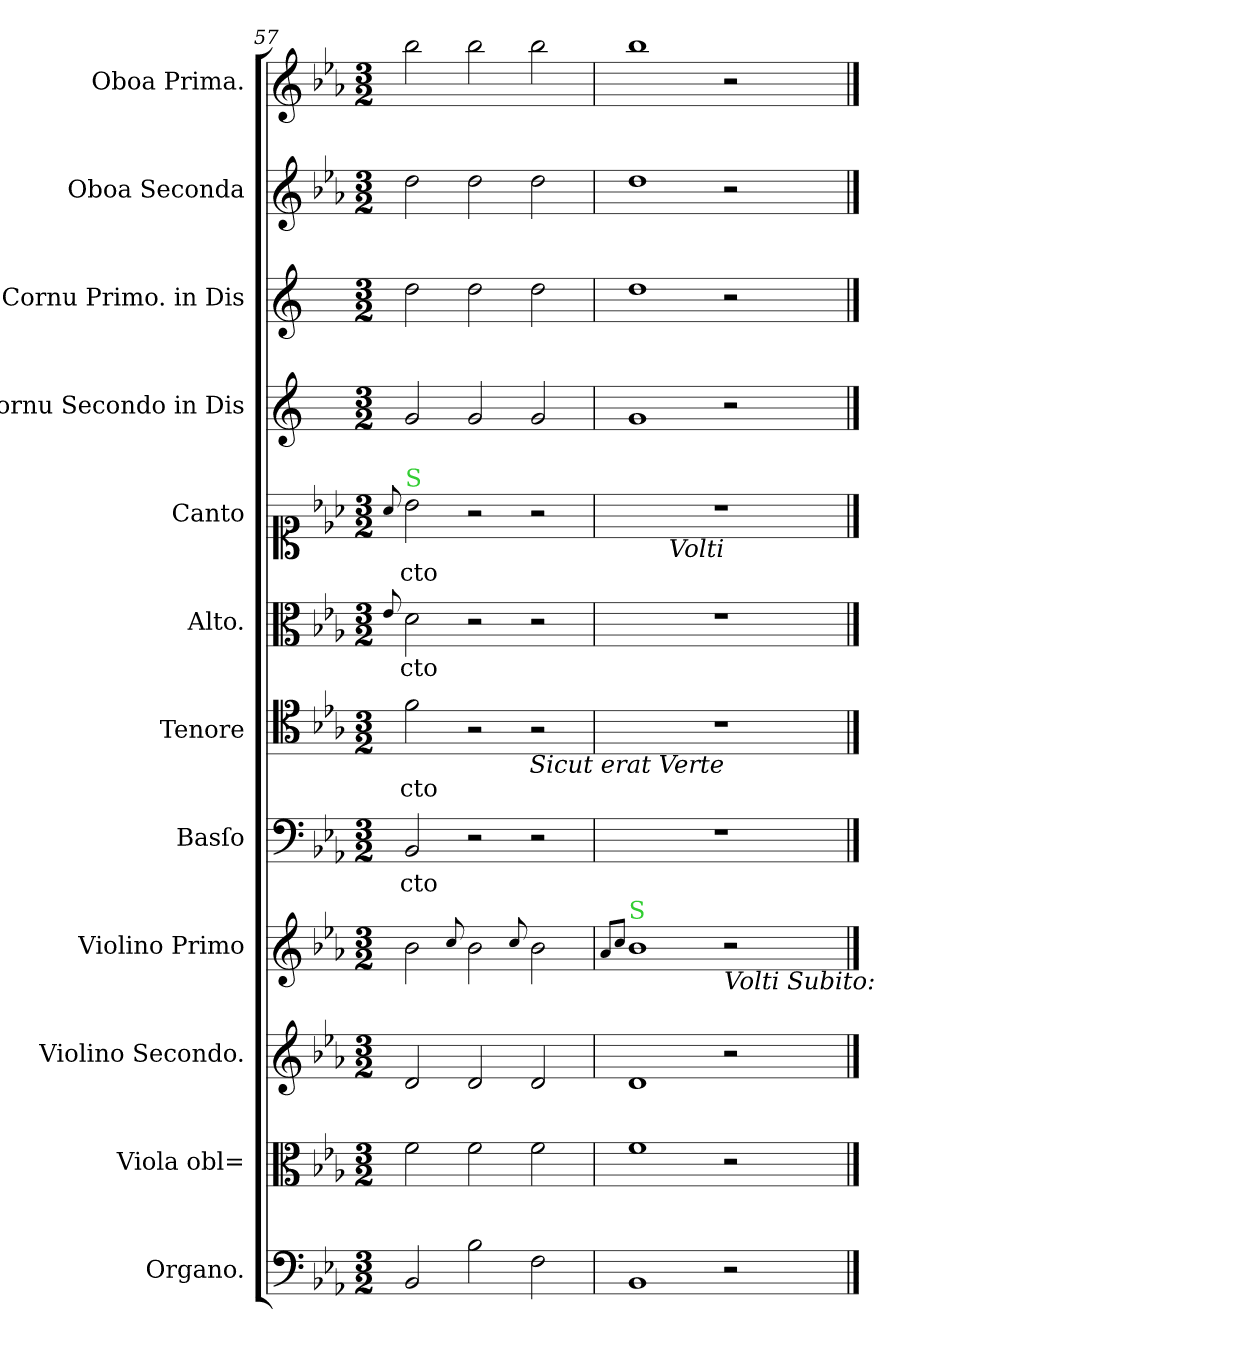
**kern	**kern	**kern	**kern	**kern	**text	**kern	**text	**kern	**text	**kern	**text	**kern	**kern	**kern	**kern
*part12	*part11	*part10	*part9	*part8	*part8	*part7	*part7	*part6	*part6	*part5	*part5	*part4	*part3	*part2	*part1
*staff12	*staff11	*staff10	*staff9	*staff8	*staff8	*staff7	*staff7	*staff6	*staff6	*staff5	*staff5	*staff4	*staff3	*staff2	*staff1
*I"Organo.	*I"Viola obl=	*I"Violino Secondo.	*I"Violino Primo	*I"Basſo	*	*I"Tenore	*	*I"Alto.	*	*I"Canto	*	*I"Cornu Secondo in Dis	*I"Cornu Primo. in Dis	*I"Oboa Seconda	*I"Oboa Prima.
*I'org	*I'vla obl	*I'vl 2	*I'vl 1	*I'B	*	*I'T	*	*I'A	*	*	*	*I'cor 2	*I'cor 1	*I'ob 2	*I'ob 1
*clefF4	*clefC3	*clefG2	*clefG2	*clefF4	*	*clefC4	*	*clefC3	*	*clefC1	*	*clefG2	*clefG2	*clefG2	*clefG2
*	*	*	*	*	*	*	*	*	*	*	*	*ITrd5c9	*ITrd5c9	*	*
*k[b-e-a-]	*k[b-e-a-]	*k[b-e-a-]	*k[b-e-a-]	*k[b-e-a-]	*	*k[b-e-a-]	*	*k[b-e-a-]	*	*k[b-e-a-]	*	*k[b-e-a-]	*k[b-e-a-]	*k[b-e-a-]	*k[b-e-a-]
*E-:	*E-:	*E-:	*E-:	*E-:	*	*E-:	*	*E-:	*	*E-:	*	*E-:	*E-:	*E-:	*E-:
*M3/2	*M3/2	*M3/2	*M3/2	*M3/2	*	*M3/2	*	*M3/2	*	*M3/2	*	*M3/2	*M3/2	*M3/2	*M3/2
=57	=57	=57	=57	=57	=57	=57	=57	=57	=57	=57	=57	=57	=57	=57	=57
.	.	.	.	.	.	.	.	8qqe-/	.	8qqa-/	.	.	.	.	.
!	!	!	!	!	!	!	!	!	!	!LO:TX:a:color=limegreen:t=S	!	!	!	!	!
2BB-/	2f\	2d/	2b-\	2BB-/	-cto	2f\	-cto	2d\	-cto	2b-\	-cto	2B-/	2f\	2dd\	2bb-\
.	.	.	8qqcc/	.	.	.	.	.	.	.	.	.	.	.	.
2B-\	2f\	2d/	2b-\	2r	.	2r	.	2r	.	2r	.	2B-/	2f\	2dd\	2bb-\
.	.	.	8qqcc/	.	.	.	.	.	.	.	.	.	.	.	.
2F\	2f\	2d/	2b-\	2r	.	2r	.	2r	.	2r	.	2B-/	2f\	2dd\	2bb-\
=58	=58	=58	=58	=58	=58	=58	=58	=58	=58	=58	=58	=58	=58	=58	=58
.	.	.	8qqa-/L	.	.	.	.	.	.	.	.	.	.	.	.
.	.	.	8qqcc/J	.	.	.	.	.	.	.	.	.	.	.	.
!	!	!	!LO:TX:a:color=limegreen:t=S	!	!	!	!	!	!	!	!	!	!	!	!
*	*	*	*	*	*	*^	*	*	*	*^	*	*	*	*	*
1BB-	1f	1d	1b-	1.r	.	1.r	1ryy	.	1.r	.	1.r	1ryy	.	1B-	1f	1dd	1bb-
!	!	!	!	!	!	!	!	!	!	!	!	!LO:TX:b:i:rj:t=Volti	!	!	!	!	!
!	!	!	!	!	!	!	!LO:TX:b:i:rj:t=Sicut erat Verte	!	!	!	!	!	!	!	!	!	!
!	!	!	!LO:TX:b:i:t=Volti Subito&colon;	!	!	!	!	!	!	!	!	!	!	!	!	!	!
2r	2r	2r	2r	.	.	.	2ryy	.	.	.	.	2ryy	.	2r	2r	2r	2r
*	*	*	*	*	*	*v	*v	*	*	*	*v	*v	*	*	*	*	*
==	==	==	==	==	==	==	==	==	==	==	==	==	==	==	==
*-	*-	*-	*-	*-	*-	*-	*-	*-	*-	*-	*-	*-	*-	*-	*-
